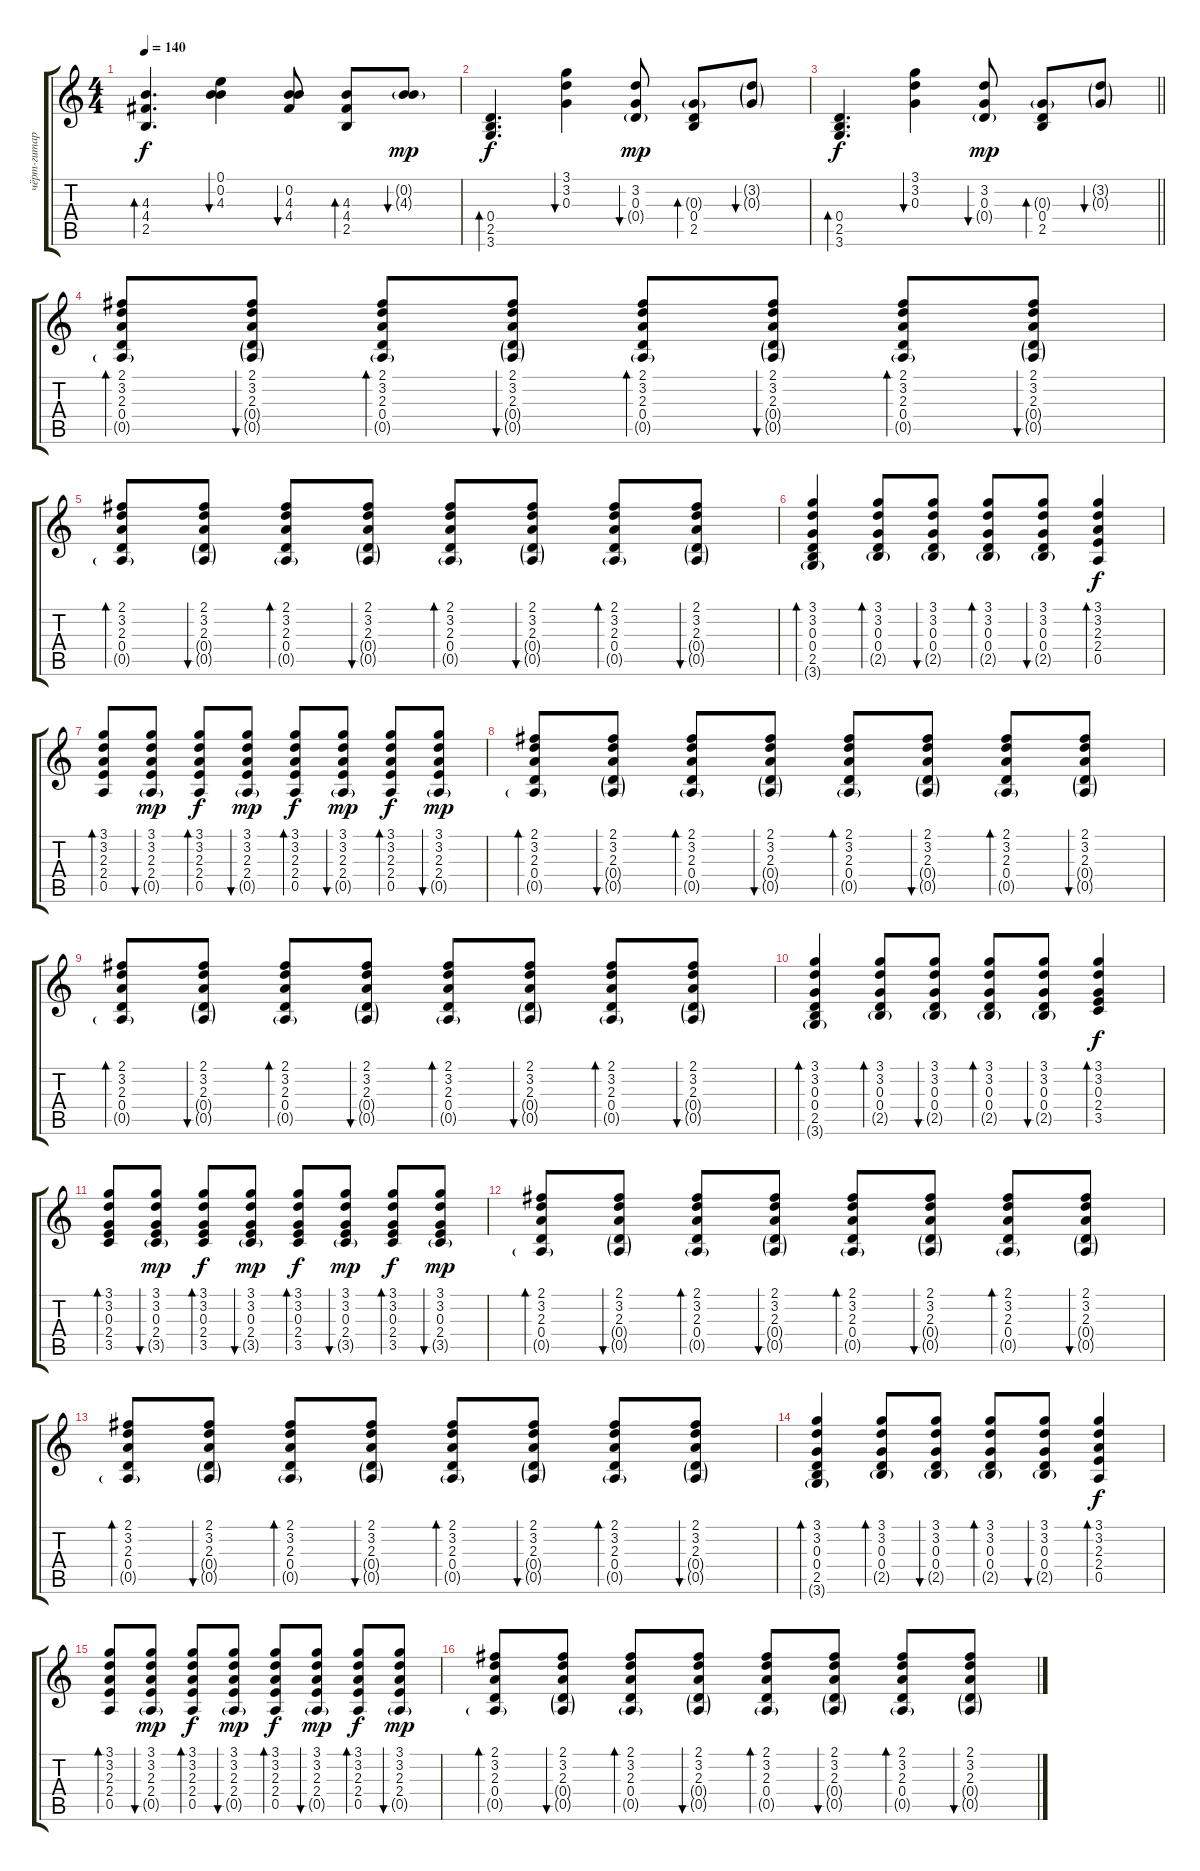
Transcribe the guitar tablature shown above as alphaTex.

\track ("чёрт-гитара" "чёрт-гитар") {instrument acousticguitarsteel}
\staff {score tabs}
\tuning (E4 B3 G3 D3 A2 E2) {hide}
\ts (4 4)
\tempo 140
\clef g2
\ks c
(4.3 4.4 2.5).4{d bd 60 dy f} (0.1 0.2 4.3).4{bu 60} (0.2 4.3 4.4).8{bu 60} (4.3 4.4 2.5).8{bd 60} (0.2{g} 4.3{g}).8{bu 60 dy mp} |
(0.4 2.5 3.6).4{d bd 60 dy f} (3.1 3.2 0.3).4{bu 60} (3.2 0.3 0.4{g}).8{bu 60 dy mp} (0.3{g} 0.4 2.5).8{bd 60} (3.2{g} 0.3{g}).8{bu 60} |
\barLineRight lightlight
(0.4 2.5 3.6).4{d bd 60 dy f} (3.1 3.2 0.3).4{bu 60} (3.2 0.3 0.4{g}).8{bu 60 dy mp} (0.3{g} 0.4 2.5).8{bd 60} (3.2{g} 0.3{g}).8{bu 60} |
(2.1 3.2 2.3 0.4 0.5{g}).8{bd 30} (2.1 3.2 2.3 0.4{g} 0.5{g}).8{bu 30} (2.1 3.2 2.3 0.4 0.5{g}).8{bd 30} (2.1 3.2 2.3 0.4{g} 0.5{g}).8{bu 30} (2.1 3.2 2.3 0.4 0.5{g}).8{bd 30} (2.1 3.2 2.3 0.4{g} 0.5{g}).8{bu 30} (2.1 3.2 2.3 0.4 0.5{g}).8{bd 30} (2.1 3.2 2.3 0.4{g} 0.5{g}).8{bu 30} |
(2.1 3.2 2.3 0.4 0.5{g}).8{bd 30} (2.1 3.2 2.3 0.4{g} 0.5{g}).8{bu 30} (2.1 3.2 2.3 0.4 0.5{g}).8{bd 30} (2.1 3.2 2.3 0.4{g} 0.5{g}).8{bu 30} (2.1 3.2 2.3 0.4 0.5{g}).8{bd 30} (2.1 3.2 2.3 0.4{g} 0.5{g}).8{bu 30} (2.1 3.2 2.3 0.4 0.5{g}).8{bd 30} (2.1 3.2 2.3 0.4{g} 0.5{g}).8{bu 30} |
(3.1 3.2 0.3 0.4 2.5 3.6{g}).4{bd 30} (3.1 3.2 0.3 0.4 2.5{g}).8{bd 30} (3.1 3.2 0.3 0.4 2.5{g}).8{bu 30} (3.1 3.2 0.3 0.4 2.5{g}).8{bd 30} (3.1 3.2 0.3 0.4 2.5{g}).8{bu 30} (3.1 3.2 2.3 2.4 0.5).4{bd 30 dy f} |
(3.1 3.2 2.3 2.4 0.5).8{bd 30} (3.1 3.2 2.3 2.4 0.5{g}).8{bu 30 dy mp} (3.1 3.2 2.3 2.4 0.5).8{bd 30 dy f} (3.1 3.2 2.3 2.4 0.5{g}).8{bu 30 dy mp} (3.1 3.2 2.3 2.4 0.5).8{bd 30 dy f} (3.1 3.2 2.3 2.4 0.5{g}).8{bu 30 dy mp} (3.1 3.2 2.3 2.4 0.5).8{bd 30 dy f} (3.1 3.2 2.3 2.4 0.5{g}).8{bu 30 dy mp} |
(2.1 3.2 2.3 0.4 0.5{g}).8{bd 30} (2.1 3.2 2.3 0.4{g} 0.5{g}).8{bu 30} (2.1 3.2 2.3 0.4 0.5{g}).8{bd 30} (2.1 3.2 2.3 0.4{g} 0.5{g}).8{bu 30} (2.1 3.2 2.3 0.4 0.5{g}).8{bd 30} (2.1 3.2 2.3 0.4{g} 0.5{g}).8{bu 30} (2.1 3.2 2.3 0.4 0.5{g}).8{bd 30} (2.1 3.2 2.3 0.4{g} 0.5{g}).8{bu 30} |
(2.1 3.2 2.3 0.4 0.5{g}).8{bd 30} (2.1 3.2 2.3 0.4{g} 0.5{g}).8{bu 30} (2.1 3.2 2.3 0.4 0.5{g}).8{bd 30} (2.1 3.2 2.3 0.4{g} 0.5{g}).8{bu 30} (2.1 3.2 2.3 0.4 0.5{g}).8{bd 30} (2.1 3.2 2.3 0.4{g} 0.5{g}).8{bu 30} (2.1 3.2 2.3 0.4 0.5{g}).8{bd 30} (2.1 3.2 2.3 0.4{g} 0.5{g}).8{bu 30} |
(3.1 3.2 0.3 0.4 2.5 3.6{g}).4{bd 30} (3.1 3.2 0.3 0.4 2.5{g}).8{bd 30} (3.1 3.2 0.3 0.4 2.5{g}).8{bu 30} (3.1 3.2 0.3 0.4 2.5{g}).8{bd 30} (3.1 3.2 0.3 0.4 2.5{g}).8{bu 30} (3.1 3.2 0.3 2.4 3.5).4{bd 30 dy f} |
(3.1 3.2 0.3 2.4 3.5).8{bd 30} (3.1 3.2 0.3 2.4 3.5{g}).8{bu 30 dy mp} (3.1 3.2 0.3 2.4 3.5).8{bd 30 dy f} (3.1 3.2 0.3 2.4 3.5{g}).8{bu 30 dy mp} (3.1 3.2 0.3 2.4 3.5).8{bd 30 dy f} (3.1 3.2 0.3 2.4 3.5{g}).8{bu 30 dy mp} (3.1 3.2 0.3 2.4 3.5).8{bd 30 dy f} (3.1 3.2 0.3 2.4 3.5{g}).8{bu 30 dy mp} |
(2.1 3.2 2.3 0.4 0.5{g}).8{bd 30} (2.1 3.2 2.3 0.4{g} 0.5{g}).8{bu 30} (2.1 3.2 2.3 0.4 0.5{g}).8{bd 30} (2.1 3.2 2.3 0.4{g} 0.5{g}).8{bu 30} (2.1 3.2 2.3 0.4 0.5{g}).8{bd 30} (2.1 3.2 2.3 0.4{g} 0.5{g}).8{bu 30} (2.1 3.2 2.3 0.4 0.5{g}).8{bd 30} (2.1 3.2 2.3 0.4{g} 0.5{g}).8{bu 30} |
(2.1 3.2 2.3 0.4 0.5{g}).8{bd 30} (2.1 3.2 2.3 0.4{g} 0.5{g}).8{bu 30} (2.1 3.2 2.3 0.4 0.5{g}).8{bd 30} (2.1 3.2 2.3 0.4{g} 0.5{g}).8{bu 30} (2.1 3.2 2.3 0.4 0.5{g}).8{bd 30} (2.1 3.2 2.3 0.4{g} 0.5{g}).8{bu 30} (2.1 3.2 2.3 0.4 0.5{g}).8{bd 30} (2.1 3.2 2.3 0.4{g} 0.5{g}).8{bu 30} |
(3.1 3.2 0.3 0.4 2.5 3.6{g}).4{bd 30} (3.1 3.2 0.3 0.4 2.5{g}).8{bd 30} (3.1 3.2 0.3 0.4 2.5{g}).8{bu 30} (3.1 3.2 0.3 0.4 2.5{g}).8{bd 30} (3.1 3.2 0.3 0.4 2.5{g}).8{bu 30} (3.1 3.2 2.3 2.4 0.5).4{bd 30 dy f} |
(3.1 3.2 2.3 2.4 0.5).8{bd 30} (3.1 3.2 2.3 2.4 0.5{g}).8{bu 30 dy mp} (3.1 3.2 2.3 2.4 0.5).8{bd 30 dy f} (3.1 3.2 2.3 2.4 0.5{g}).8{bu 30 dy mp} (3.1 3.2 2.3 2.4 0.5).8{bd 30 dy f} (3.1 3.2 2.3 2.4 0.5{g}).8{bu 30 dy mp} (3.1 3.2 2.3 2.4 0.5).8{bd 30 dy f} (3.1 3.2 2.3 2.4 0.5{g}).8{bu 30 dy mp} |
(2.1 3.2 2.3 0.4 0.5{g}).8{bd 30} (2.1 3.2 2.3 0.4{g} 0.5{g}).8{bu 30} (2.1 3.2 2.3 0.4 0.5{g}).8{bd 30} (2.1 3.2 2.3 0.4{g} 0.5{g}).8{bu 30} (2.1 3.2 2.3 0.4 0.5{g}).8{bd 30} (2.1 3.2 2.3 0.4{g} 0.5{g}).8{bu 30} (2.1 3.2 2.3 0.4 0.5{g}).8{bd 30} (2.1 3.2 2.3 0.4{g} 0.5{g}).8{bu 30}
